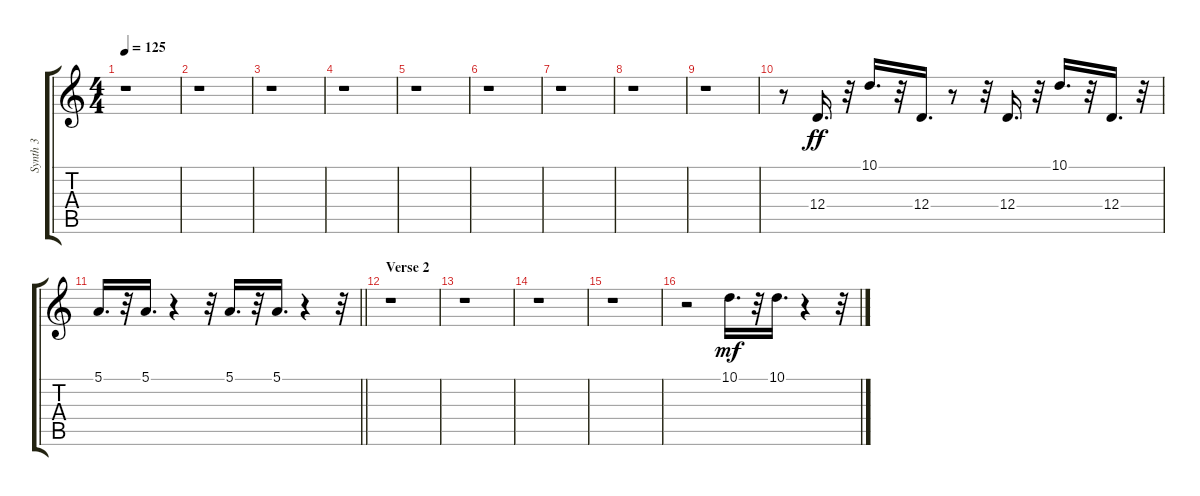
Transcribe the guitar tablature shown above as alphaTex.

\track ("Synth 3" "Synth 3") {instrument lead1square}
\staff {score tabs}
\tuning (E4 B3 G3 D3 A2 E2) {hide}
\ts (4 4)
\tempo 125
\clef g2
\ks c
r.1{dy mf} |
r.1 |
r.1 |
r.1 |
r.1 |
r.1 |
r.1 |
r.1 |
r.1 |
r.8 12.4.16{d dy ff} r.32 10.1.16{d} r.32 12.4.16{d} r.8 r.32 12.4.16{d} r.32 10.1.16{d} r.32 12.4.16{d} r.32 |
\barLineRight lightlight
5.1.16{d} r.32 5.1.16{d} r.4 r.32 5.1.16{d} r.32 5.1.16{d} r.4 r.32 |
\section ("" "Verse 2")
r.1 |
r.1 |
r.1 |
r.1 |
r.2 10.1.16{d dy mf} r.32 10.1.16{d} r.4 r.32
